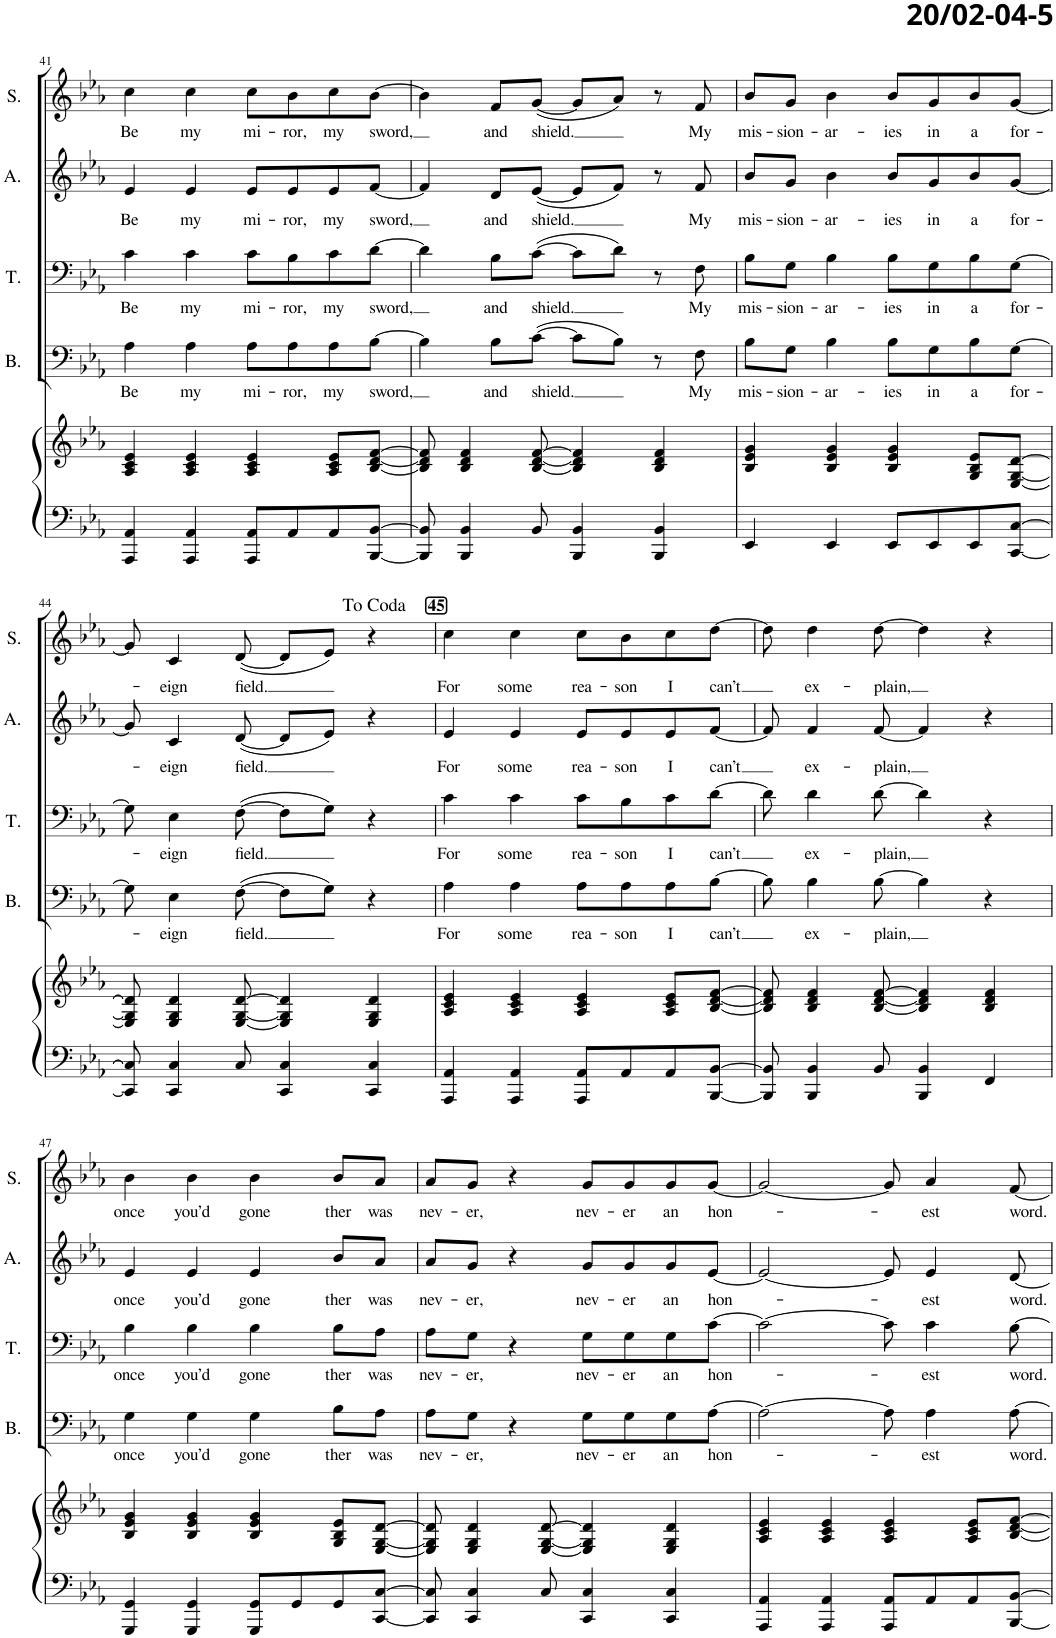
**kern	**kern	**kern	**text	**kern	**text	**kern	**text	**kern	**text
*part5	*part5	*part4	*part4	*part3	*part3	*part2	*part2	*part1	*part1
*staff6	*staff5	*staff4	*staff4	*staff3	*staff3	*staff2	*staff2	*staff1	*staff1
*I"Piano	*	*I"Bas	*	*I"Tenor	*	*I"Alt	*	*I"Sopraan	*
*I'Pno	*	*I'B.	*	*I'T.	*	*I'A.	*	*I'S.	*
!!LO:PB:g=z
*clefF4	*clefG2	*clefF4	*	*clefF4	*	*clefG2	*	*clefG2	*
*k[b-e-a-]	*k[b-e-a-]	*k[b-e-a-]	*	*k[b-e-a-]	*	*k[b-e-a-]	*	*k[b-e-a-]	*
*M4/4	*M4/4	*M4/4	*	*M4/4	*	*M4/4	*	*M4/4	*
=41	=41	=41	=41	=41	=41	=41	=41	=41	=41
!	!	!	!LO:LY:b	!	!LO:LY:b	!	!LO:LY:b	!	!LO:LY:b
4AAA-/ 4AA-/	4A-/ 4c/ 4e-/	4A-\	Be	4c\	Be	4e-/	Be	4cc\	Be
!	!	!	!LO:LY:b	!	!LO:LY:b	!	!LO:LY:b	!	!LO:LY:b
4AAA-/ 4AA-/	4A-/ 4c/ 4e-/	4A-\	my	4c\	my	4e-/	my	4cc\	my
!	!	!	!LO:LY:b	!	!LO:LY:b	!	!LO:LY:b	!	!LO:LY:b
8AAA-/ 8AA-/L	4A-/ 4c/ 4e-/	8A-\L	mi-	8c\L	mi-	8e-/L	mi-	8cc\L	mi-
!	!	!	!LO:LY:b	!	!LO:LY:b	!	!LO:LY:b	!	!LO:LY:b
8AA-/	.	8A-\	-ror,	8B-\	-ror,	8e-/	-ror,	8b-\	-ror,
!	!	!	!LO:LY:b	!	!LO:LY:b	!	!LO:LY:b	!	!LO:LY:b
8AA-/	8A-/ 8c/ 8e-/L	8A-\	my	8c\	my	8e-/	my	8cc\	my
!	!	!	!LO:LY:b	!	!LO:LY:b	!	!LO:LY:b	!	!LO:LY:b
[8BBB-/ [8BB-/J	[8B-/ [8d/ [8f/J	[8B-\J	sword,	[8d\J	sword,	[8f/J	sword,	[8b-\J	sword,
=42	=42	=42	=42	=42	=42	=42	=42	=42	=42
8BBB-/] 8BB-/]	8B-/] 8d/] 8f/]	4B-\]	.	4d\]	.	4f/]	.	4b-\]	.
4BBB-/ 4BB-/	4B-/ 4d/ 4f/	.	.	.	.	.	.	.	.
!	!	!	!LO:LY:b	!	!LO:LY:b	!	!LO:LY:b	!	!LO:LY:b
.	.	8B-\L	and	8B-\L	and	8d/L	and	8f/L	and
!	!	!	!LO:LY:b	!	!LO:LY:b	!	!LO:LY:b	!	!LO:LY:b
8BB-/	[8B-/ [8d/ [8f/	([8c\J	shield.	([8c\J	shield.	([8e-/J	shield.	([8g/J	shield.
4BBB-/ 4BB-/	4B-/] 4d/] 4f/]	8c\L]	.	8c\L]	.	8e-/L]	.	8g/L]	.
.	.	8B-\J)	.	8d\J)	.	8f/J)	.	8a-/J)	.
4BBB-/ 4BB-/	4B-/ 4d/ 4f/	8r	.	8r	.	8r	.	8r	.
!	!	!	!LO:LY:b	!	!LO:LY:b	!	!LO:LY:b	!	!LO:LY:b
.	.	8F\	My	8F\	My	8f/	My	8f/	My
=43	=43	=43	=43	=43	=43	=43	=43	=43	=43
!	!	!	!LO:LY:b	!	!LO:LY:b	!	!LO:LY:b	!	!LO:LY:b
4EE-/	4B-/ 4e-/ 4g/	8B-\L	mis-	8B-\L	mis-	8b-/L	mis-	8b-/L	mis-
!	!	!	!LO:LY:b	!	!LO:LY:b	!	!LO:LY:b	!	!LO:LY:b
.	.	8G\J	-sion-	8G\J	-sion-	8g/J	-sion-	8g/J	-sion-
!	!	!	!LO:LY:b	!	!LO:LY:b	!	!LO:LY:b	!	!LO:LY:b
4EE-/	4B-/ 4e-/ 4g/	4B-\	-ar-	4B-\	-ar-	4b-\	-ar-	4b-\	-ar-
!	!	!	!LO:LY:b	!	!LO:LY:b	!	!LO:LY:b	!	!LO:LY:b
8EE-/L	4B-/ 4e-/ 4g/	8B-\L	-ies	8B-\L	-ies	8b-/L	-ies	8b-/L	-ies
!	!	!	!LO:LY:b	!	!LO:LY:b	!	!LO:LY:b	!	!LO:LY:b
8EE-/	.	8G\	in	8G\	in	8g/	in	8g/	in
!	!	!	!LO:LY:b	!	!LO:LY:b	!	!LO:LY:b	!	!LO:LY:b
8EE-/	8G/ 8B-/ 8e-/L	8B-\	a	8B-\	a	8b-/	a	8b-/	a
!	!	!	!LO:LY:b	!	!LO:LY:b	!	!LO:LY:b	!	!LO:LY:b
[8CC/ [8C/J	[8E-/ [8G/ [8d/J	[8G\J	for-	[8G\J	for-	[8g/J	for-	[8g/J	for-
!!LO:LB:g=z
=44	=44	=44	=44	=44	=44	=44	=44	=44	=44
8CC/] 8C/]	8E-/] 8G/] 8d/]	8G\]	.	8G\]	.	8g/]	.	8g/]	.
!	!	!	!LO:LY:b	!	!LO:LY:b	!	!LO:LY:b	!	!LO:LY:b
4CC/ 4C/	4E-/ 4G/ 4d/	4E-\	-eign	4E-\	-eign	4c/	-eign	4c/	-eign
!	!	!	!LO:LY:b	!	!LO:LY:b	!	!LO:LY:b	!	!LO:LY:b
8C/	[8E-/ [8G/ [8d/	([8F\	field.	([8F\	field.	([8d/	field.	([8d/	field.
4CC/ 4C/	4E-/] 4G/] 4d/]	8F\L]	.	8F\L]	.	8d/L]	.	8d/L]	.
.	.	8G\J)	.	8G\J)	.	8e-/J)	.	8e-/J)	.
4CC/ 4C/	4E-/ 4G/ 4d/	4r	.	4r	.	4r	.	4r	.
=45	=45	=45	=45	=45	=45	=45	=45	=45	=45
!	!	!	!LO:LY:b	!	!LO:LY:b	!	!LO:LY:b	!	!LO:LY:b
4AAA-/ 4AA-/	4A-/ 4c/ 4e-/	4A-\	For	4c\	For	4e-/	For	4cc\	For
!	!	!	!LO:LY:b	!	!LO:LY:b	!	!LO:LY:b	!	!LO:LY:b
4AAA-/ 4AA-/	4A-/ 4c/ 4e-/	4A-\	some	4c\	some	4e-/	some	4cc\	some
!	!	!	!LO:LY:b	!	!LO:LY:b	!	!LO:LY:b	!	!LO:LY:b
8AAA-/ 8AA-/L	4A-/ 4c/ 4e-/	8A-\L	rea-	8c\L	rea-	8e-/L	rea-	8cc\L	rea-
!	!	!	!LO:LY:b	!	!LO:LY:b	!	!LO:LY:b	!	!LO:LY:b
8AA-/	.	8A-\	-son	8B-\	-son	8e-/	-son	8b-\	-son
!	!	!	!LO:LY:b	!	!LO:LY:b	!	!LO:LY:b	!	!LO:LY:b
8AA-/	8A-/ 8c/ 8e-/L	8A-\	I	8c\	I	8e-/	I	8cc\	I
!	!	!	!LO:LY:b	!	!LO:LY:b	!	!LO:LY:b	!	!LO:LY:b
[8BBB-/ [8BB-/J	[8B-/ [8d/ [8f/J	[8B-\J	can’t	[8d\J	can’t	[8f/J	can’t	[8dd\J	can’t
=46	=46	=46	=46	=46	=46	=46	=46	=46	=46
8BBB-/] 8BB-/]	8B-/] 8d/] 8f/]	8B-\]	.	8d\]	.	8f/]	.	8dd\]	.
!	!	!	!LO:LY:b	!	!LO:LY:b	!	!LO:LY:b	!	!LO:LY:b
4BBB-/ 4BB-/	4B-/ 4d/ 4f/	4B-\	ex-	4d\	ex-	4f/	ex-	4dd\	ex-
!	!	!	!LO:LY:b	!	!LO:LY:b	!	!LO:LY:b	!	!LO:LY:b
8BB-/	[8B-/ [8d/ [8f/	[8B-\	-plain,	[8d\	-plain,	[8f/	-plain,	[8dd\	-plain,
4BBB-/ 4BB-/	4B-/] 4d/] 4f/]	4B-\]	.	4d\]	.	4f/]	.	4dd\]	.
4FF/	4B-/ 4d/ 4f/	4r	.	4r	.	4r	.	4r	.
!!LO:LB:g=z
=47	=47	=47	=47	=47	=47	=47	=47	=47	=47
!	!	!	!LO:LY:b	!	!LO:LY:b	!	!LO:LY:b	!	!LO:LY:b
4GGG/ 4GG/	4B-/ 4e-/ 4g/	4G\	once	4B-\	once	4e-/	once	4b-\	once
!	!	!	!LO:LY:b	!	!LO:LY:b	!	!LO:LY:b	!	!LO:LY:b
4GGG/ 4GG/	4B-/ 4e-/ 4g/	4G\	you’d	4B-\	you’d	4e-/	you’d	4b-\	you’d
!	!	!	!LO:LY:b	!	!LO:LY:b	!	!LO:LY:b	!	!LO:LY:b
8GGG/ 8GG/L	4B-/ 4e-/ 4g/	4G\	gone	4B-\	gone	4e-/	gone	4b-\	gone
8GG/	.	.	.	.	.	.	.	.	.
!	!	!	!LO:LY:b	!	!LO:LY:b	!	!LO:LY:b	!	!LO:LY:b
8GG/	8G/ 8B-/ 8e-/L	8B-\L	ther	8B-\L	ther	8b-/L	ther	8b-/L	ther
!	!	!	!LO:LY:b	!	!LO:LY:b	!	!LO:LY:b	!	!LO:LY:b
[8CC/ [8C/J	[8E-/ [8G/ [8d/J	8A-\J	was	8A-\J	was	8a-/J	was	8a-/J	was
=48	=48	=48	=48	=48	=48	=48	=48	=48	=48
!	!	!	!LO:LY:b	!	!LO:LY:b	!	!LO:LY:b	!	!LO:LY:b
8CC/] 8C/]	8E-/] 8G/] 8d/]	8A-\L	nev-	8A-\L	nev-	8a-/L	nev-	8a-/L	nev-
!	!	!	!LO:LY:b	!	!LO:LY:b	!	!LO:LY:b	!	!LO:LY:b
4CC/ 4C/	4E-/ 4G/ 4d/	8G\J	-er,	8G\J	-er,	8g/J	-er,	8g/J	-er,
.	.	4r	.	4r	.	4r	.	4r	.
8C/	[8E-/ [8G/ [8d/	.	.	.	.	.	.	.	.
!	!	!	!LO:LY:b	!	!LO:LY:b	!	!LO:LY:b	!	!LO:LY:b
4CC/ 4C/	4E-/] 4G/] 4d/]	8G\L	nev-	8G\L	nev-	8g/L	nev-	8g/L	nev-
!	!	!	!LO:LY:b	!	!LO:LY:b	!	!LO:LY:b	!	!LO:LY:b
.	.	8G\	-er	8G\	-er	8g/	-er	8g/	-er
!	!	!	!LO:LY:b	!	!LO:LY:b	!	!LO:LY:b	!	!LO:LY:b
4CC/ 4C/	4E-/ 4G/ 4d/	8G\	an	8G\	an	8g/	an	8g/	an
!	!	!	!LO:LY:b	!	!LO:LY:b	!	!LO:LY:b	!	!LO:LY:b
.	.	[8A-\J	hon-	[8c\J	hon-	[8e-/J	hon-	[8g/J	hon-
=49	=49	=49	=49	=49	=49	=49	=49	=49	=49
4AAA-/ 4AA-/	4A-/ 4c/ 4e-/	2A-\_	.	2c\_	.	2e-/_	.	2g/_	.
4AAA-/ 4AA-/	4A-/ 4c/ 4e-/	.	.	.	.	.	.	.	.
8AAA-/ 8AA-/L	4A-/ 4c/ 4e-/	8A-\]	.	8c\]	.	8e-/]	.	8g/]	.
!	!	!	!LO:LY:b	!	!LO:LY:b	!	!LO:LY:b	!	!LO:LY:b
8AA-/	.	4A-\	-est	4c\	-est	4e-/	-est	4a-/	-est
8AA-/	8A-/ 8c/ 8e-/L	.	.	.	.	.	.	.	.
!	!	!	!LO:LY:b	!	!LO:LY:b	!	!LO:LY:b	!	!LO:LY:b
[8BBB-/ [8BB-/J	[8B-/ [8d/ [8f/J	[8A-\	word.	[8B-\	word.	[8d/	word.	[8f/	word.
=	=	=	=	=	=	=	=	=	=
*-	*-	*-	*-	*-	*-	*-	*-	*-	*-
